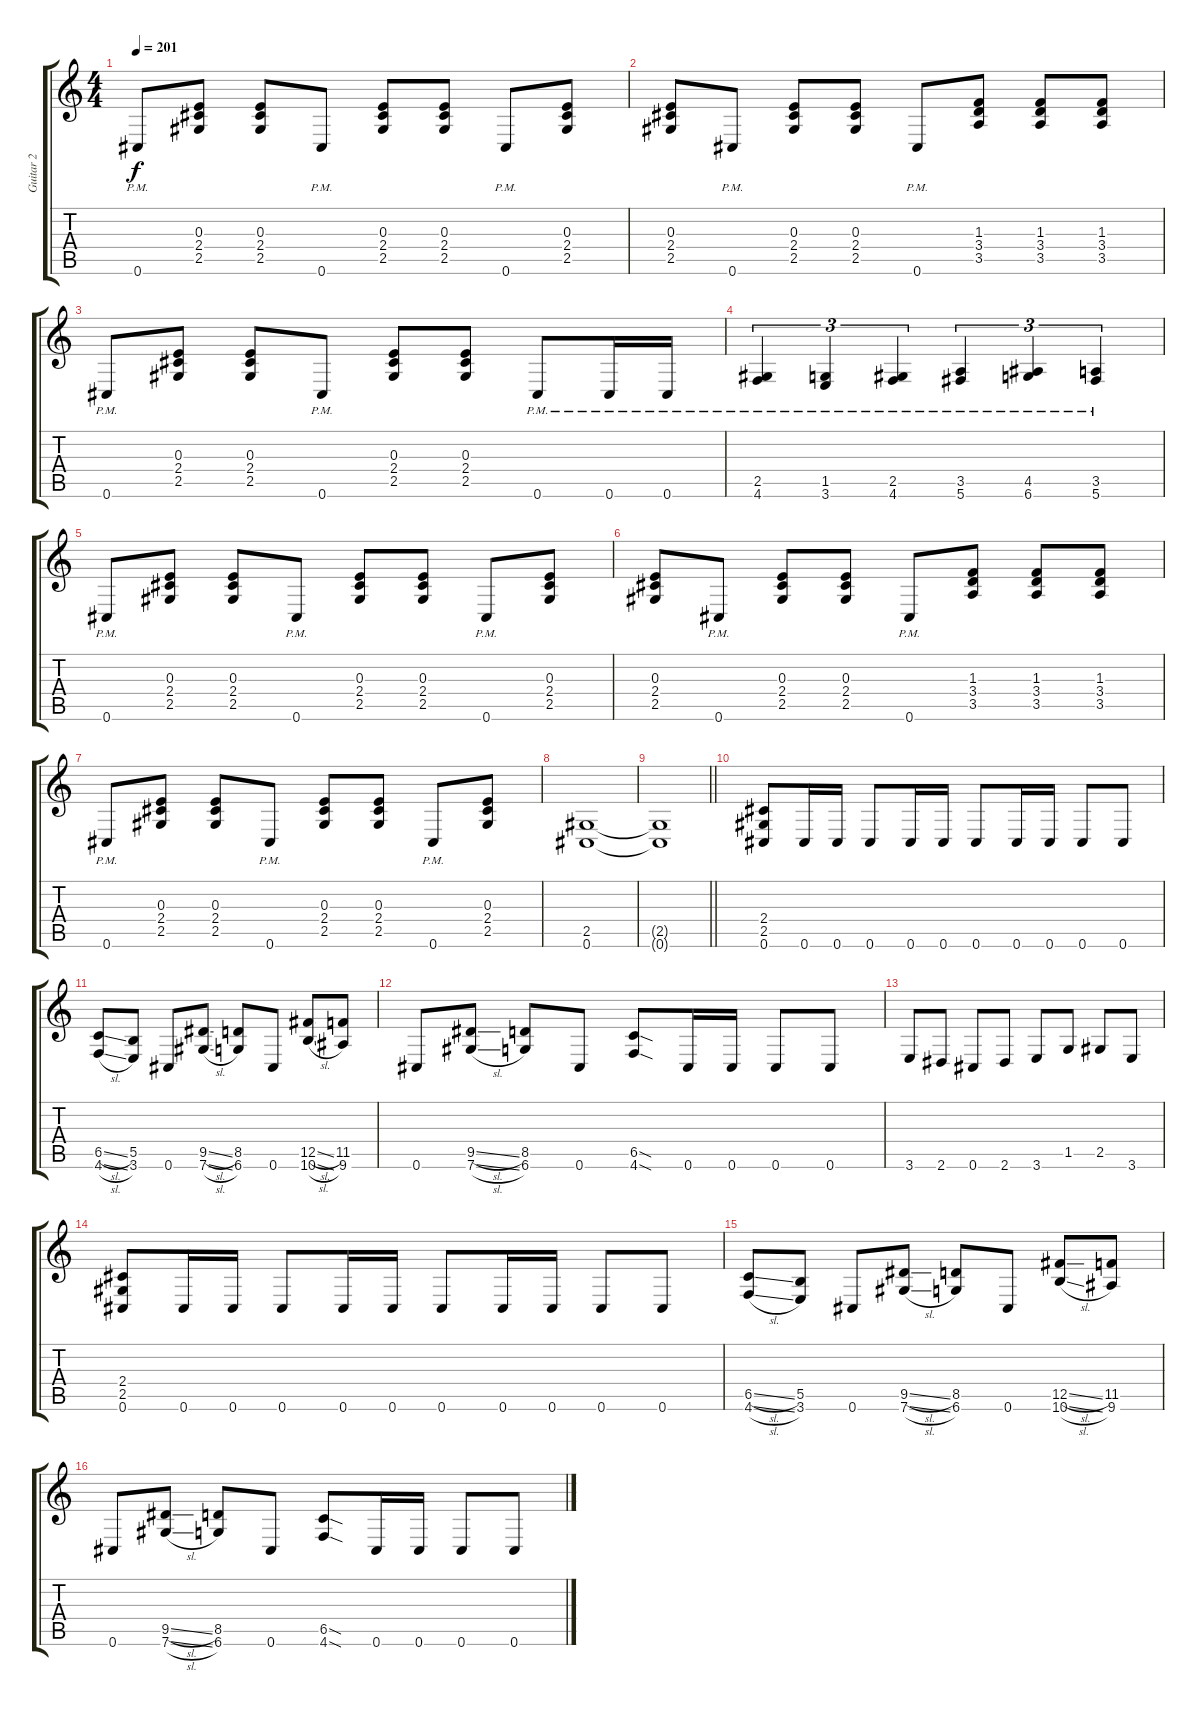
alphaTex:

\track ("Guitar 2" "Guitar 2") {instrument distortionguitar}
\staff {score tabs}
\tuning (Db4 Ab3 E3 B2 Gb2 Db2) {hide}
\ts (4 4)
\tempo 201
\clef g2
\ks c
0.6{pm}.8{dy f} (0.3 2.4 2.5).8 (0.3 2.4 2.5).8 0.6{pm}.8 (0.3 2.4 2.5).8 (0.3 2.4 2.5).8 0.6{pm}.8 (0.3 2.4 2.5).8 |
(0.3 2.4 2.5).8 0.6{pm}.8 (0.3 2.4 2.5).8 (0.3 2.4 2.5).8 0.6{pm}.8 (1.3 3.4 3.5).8 (1.3 3.4 3.5).8 (1.3 3.4 3.5).8 |
0.6{pm}.8 (0.3 2.4 2.5).8 (0.3 2.4 2.5).8 0.6{pm}.8 (0.3 2.4 2.5).8 (0.3 2.4 2.5).8 0.6{pm}.8 0.6{pm}.16 0.6{pm}.16 |
(2.5{pm} 4.6{pm}).4{tu (3 2)} (1.5{pm} 3.6{pm}).4{tu (3 2)} (2.5{pm} 4.6{pm}).4{tu (3 2)} (3.5{pm} 5.6{pm}).4{tu (3 2)} (4.5{pm} 6.6{pm}).4{tu (3 2)} (3.5{pm} 5.6{pm}).4{tu (3 2)} |
0.6{pm}.8 (0.3 2.4 2.5).8 (0.3 2.4 2.5).8 0.6{pm}.8 (0.3 2.4 2.5).8 (0.3 2.4 2.5).8 0.6{pm}.8 (0.3 2.4 2.5).8 |
(0.3 2.4 2.5).8 0.6{pm}.8 (0.3 2.4 2.5).8 (0.3 2.4 2.5).8 0.6{pm}.8 (1.3 3.4 3.5).8 (1.3 3.4 3.5).8 (1.3 3.4 3.5).8 |
0.6{pm}.8 (0.3 2.4 2.5).8 (0.3 2.4 2.5).8 0.6{pm}.8 (0.3 2.4 2.5).8 (0.3 2.4 2.5).8 0.6{pm}.8 (0.3 2.4 2.5).8 |
(2.5 0.6).1 |
\barLineRight lightlight
(2.5{t} 0.6{t}).1 |
\section ("" "")
(2.4 2.5 0.6).8 0.6.16 0.6.16 0.6.8 0.6.16 0.6.16 0.6.8 0.6.16 0.6.16 0.6.8 0.6.8 |
(6.5{sl} 4.6{sl}).8 (5.5 3.6).8 0.6.8 (9.5{sl} 7.6{sl}).8 (8.5 6.6).8 0.6.8 (12.5{sl} 10.6{sl}).8 (11.5 9.6).8 |
0.6.8 (9.5{sl} 7.6{sl}).8 (8.5 6.6).8 0.6.8 (6.5{sod} 4.6{sod}).8 0.6.16 0.6.16 0.6.8 0.6.8 |
3.6.8 2.6.8 0.6.8 2.6.8 3.6.8 1.5.8 2.5.8 3.6.8 |
(2.4 2.5 0.6).8 0.6.16 0.6.16 0.6.8 0.6.16 0.6.16 0.6.8 0.6.16 0.6.16 0.6.8 0.6.8 |
(6.5{sl} 4.6{sl}).8 (5.5 3.6).8 0.6.8 (9.5{sl} 7.6{sl}).8 (8.5 6.6).8 0.6.8 (12.5{sl} 10.6{sl}).8 (11.5 9.6).8 |
0.6.8 (9.5{sl} 7.6{sl}).8 (8.5 6.6).8 0.6.8 (6.5{sod} 4.6{sod}).8 0.6.16 0.6.16 0.6.8 0.6.8
